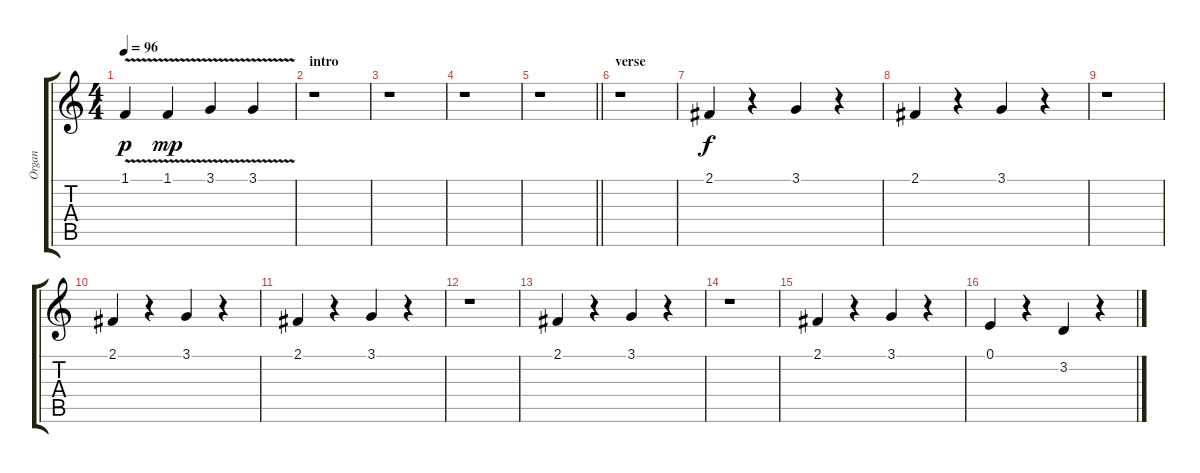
\track ("Organ" "Organ") {instrument rockorgan}
\staff {score tabs}
\tuning (E4 B3 G3 D3 A2 E2) {hide}
\ts (4 4)
\tempo 96
\clef g2
\ks c
1.1{v}.4{dy p instrument rockorgan} 1.1{v}.4{dy mp} 3.1{v}.4 3.1{v}.4 |
\section ("" "intro")
r.1 |
r.1 |
r.1 |
\barLineRight lightlight
r.1 |
\section ("" "verse")
r.1 |
2.1.4{dy f} r.4 3.1.4 r.4 |
2.1.4 r.4 3.1.4 r.4 |
r.1 |
2.1.4 r.4 3.1.4 r.4 |
2.1.4 r.4 3.1.4 r.4 |
r.1 |
2.1.4 r.4 3.1.4 r.4 |
r.1 |
2.1.4 r.4 3.1.4 r.4 |
0.1.4 r.4 3.2.4 r.4
